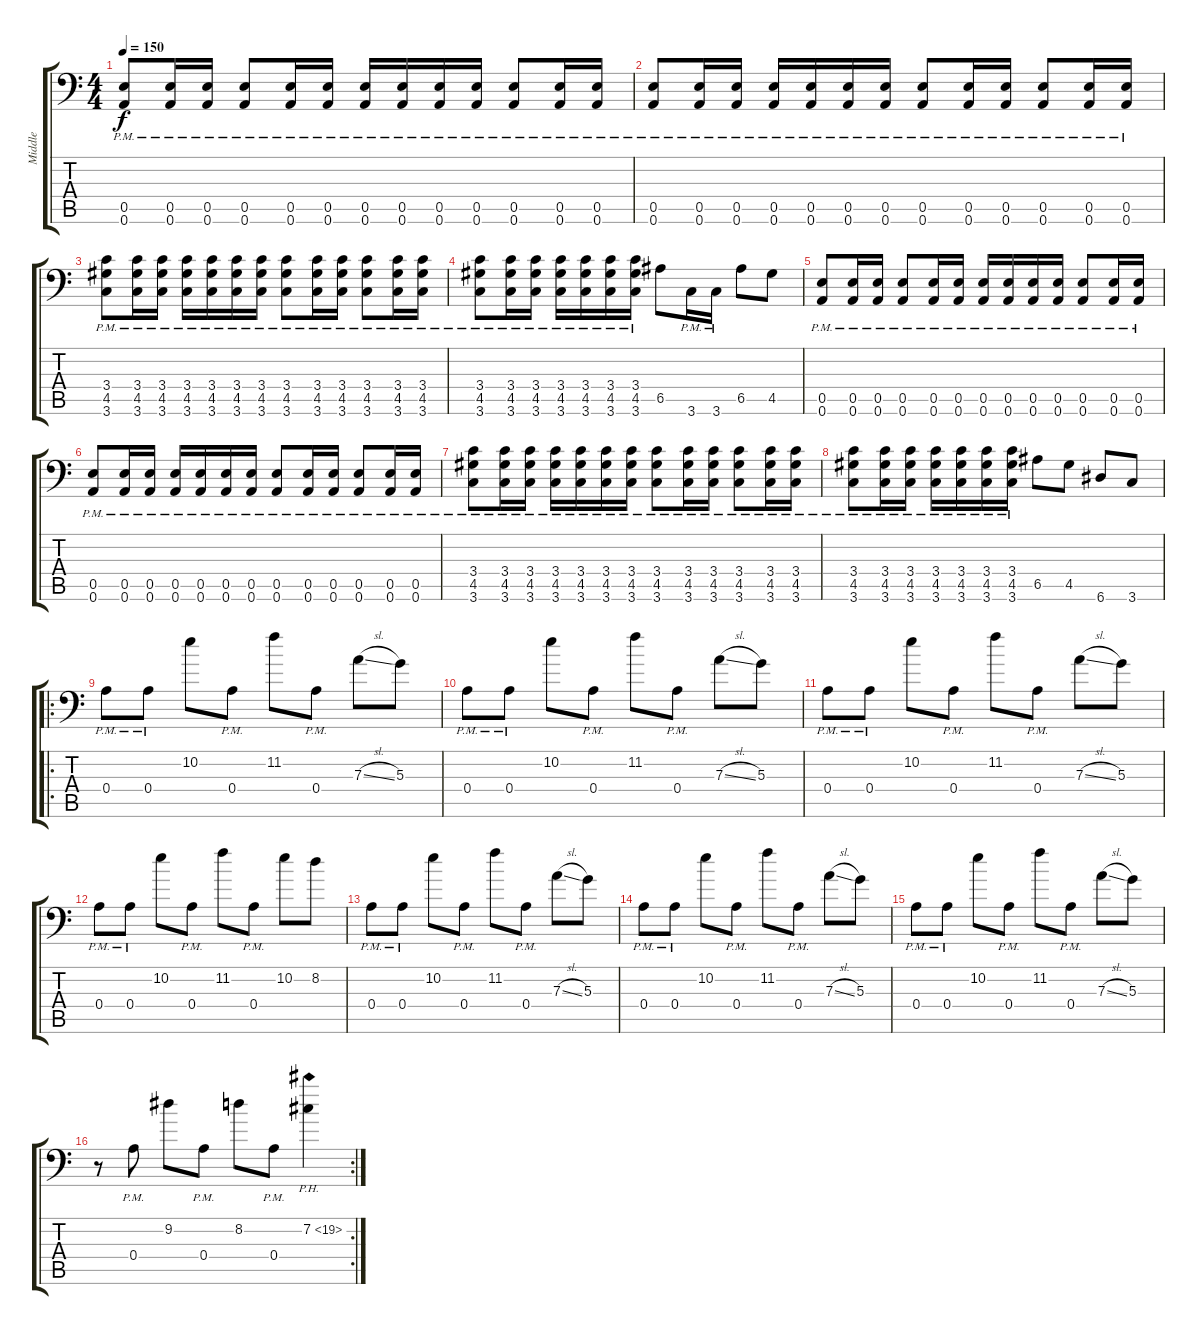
\track ("Middle" "Middle") {instrument distortionguitar}
\staff {score tabs}
\tuning (B3 Gb3 D3 A2 E2 A1) {hide}
\ts (4 4)
\tempo 150
\clef f4
\ks c
(0.5{pm} 0.6{pm}).8{dy f} (0.5{pm} 0.6{pm}).16 (0.5{pm} 0.6{pm}).16 (0.5{pm} 0.6{pm}).8 (0.5{pm} 0.6{pm}).16 (0.5{pm} 0.6{pm}).16 (0.5{pm} 0.6{pm}).16 (0.5{pm} 0.6{pm}).16 (0.5{pm} 0.6{pm}).16 (0.5{pm} 0.6{pm}).16 (0.5{pm} 0.6{pm}).8 (0.5{pm} 0.6{pm}).16 (0.5{pm} 0.6{pm}).16 |
(0.5{pm} 0.6{pm}).8 (0.5{pm} 0.6{pm}).16 (0.5{pm} 0.6{pm}).16 (0.5{pm} 0.6{pm}).16 (0.5{pm} 0.6{pm}).16 (0.5{pm} 0.6{pm}).16 (0.5{pm} 0.6{pm}).16 (0.5{pm} 0.6{pm}).8 (0.5{pm} 0.6{pm}).16 (0.5{pm} 0.6{pm}).16 (0.5{pm} 0.6{pm}).8 (0.5{pm} 0.6{pm}).16 (0.5{pm} 0.6{pm}).16 |
(3.4{pm} 4.5{pm} 3.6).8 (3.4{pm} 4.5{pm} 3.6).16 (3.4{pm} 4.5{pm} 3.6).16 (3.4{pm} 4.5{pm} 3.6).16 (3.4{pm} 4.5{pm} 3.6).16 (3.4{pm} 4.5{pm} 3.6).16 (3.4{pm} 4.5{pm} 3.6).16 (3.4{pm} 4.5{pm} 3.6).8 (3.4{pm} 4.5{pm} 3.6).16 (3.4{pm} 4.5{pm} 3.6).16 (3.4{pm} 4.5{pm} 3.6).8 (3.4{pm} 4.5{pm} 3.6).16 (3.4{pm} 4.5{pm} 3.6).16 |
(3.4{pm} 4.5{pm} 3.6).8 (3.4{pm} 4.5{pm} 3.6).16 (3.4{pm} 4.5{pm} 3.6).16 (3.4{pm} 4.5{pm} 3.6).16 (3.4{pm} 4.5{pm} 3.6).16 (3.4{pm} 4.5{pm} 3.6).16 (3.4{pm} 4.5{pm} 3.6).16 6.5.8 3.6{pm}.16 3.6{pm}.16 6.5.8 4.5.8 |
(0.5{pm} 0.6{pm}).8 (0.5{pm} 0.6{pm}).16 (0.5{pm} 0.6{pm}).16 (0.5{pm} 0.6{pm}).8 (0.5{pm} 0.6{pm}).16 (0.5{pm} 0.6{pm}).16 (0.5{pm} 0.6{pm}).16 (0.5{pm} 0.6{pm}).16 (0.5{pm} 0.6{pm}).16 (0.5{pm} 0.6{pm}).16 (0.5{pm} 0.6{pm}).8 (0.5{pm} 0.6{pm}).16 (0.5{pm} 0.6{pm}).16 |
(0.5{pm} 0.6{pm}).8 (0.5{pm} 0.6{pm}).16 (0.5{pm} 0.6{pm}).16 (0.5{pm} 0.6{pm}).16 (0.5{pm} 0.6{pm}).16 (0.5{pm} 0.6{pm}).16 (0.5{pm} 0.6{pm}).16 (0.5{pm} 0.6{pm}).8 (0.5{pm} 0.6{pm}).16 (0.5{pm} 0.6{pm}).16 (0.5{pm} 0.6{pm}).8 (0.5{pm} 0.6{pm}).16 (0.5{pm} 0.6{pm}).16 |
(3.4{pm} 4.5{pm} 3.6).8 (3.4{pm} 4.5{pm} 3.6).16 (3.4{pm} 4.5{pm} 3.6).16 (3.4{pm} 4.5{pm} 3.6).16 (3.4{pm} 4.5{pm} 3.6).16 (3.4{pm} 4.5{pm} 3.6).16 (3.4{pm} 4.5{pm} 3.6).16 (3.4{pm} 4.5{pm} 3.6).8 (3.4{pm} 4.5{pm} 3.6).16 (3.4{pm} 4.5{pm} 3.6).16 (3.4{pm} 4.5{pm} 3.6).8 (3.4{pm} 4.5{pm} 3.6).16 (3.4{pm} 4.5{pm} 3.6).16 |
(3.4{pm} 4.5{pm} 3.6).8 (3.4{pm} 4.5{pm} 3.6).16 (3.4{pm} 4.5{pm} 3.6).16 (3.4{pm} 4.5{pm} 3.6).16 (3.4{pm} 4.5{pm} 3.6).16 (3.4{pm} 4.5{pm} 3.6).16 (3.4{pm} 4.5{pm} 3.6).16 6.5.8 4.5.8 6.6.8 3.6.8 |
\ro
0.4{pm}.8 0.4{pm}.8 10.2.8 0.4{pm}.8 11.2.8 0.4{pm}.8 7.3{sl}.8 5.3.8 |
0.4{pm}.8 0.4{pm}.8 10.2.8 0.4{pm}.8 11.2.8 0.4{pm}.8 7.3{sl}.8 5.3.8 |
0.4{pm}.8 0.4{pm}.8 10.2.8 0.4{pm}.8 11.2.8 0.4{pm}.8 7.3{sl}.8 5.3.8 |
0.4{pm}.8 0.4{pm}.8 10.2.8 0.4{pm}.8 11.2.8 0.4{pm}.8 10.2.8 8.2.8 |
0.4{pm}.8 0.4{pm}.8 10.2.8 0.4{pm}.8 11.2.8 0.4{pm}.8 7.3{sl}.8 5.3.8 |
0.4{pm}.8 0.4{pm}.8 10.2.8 0.4{pm}.8 11.2.8 0.4{pm}.8 7.3{sl}.8 5.3.8 |
0.4{pm}.8 0.4{pm}.8 10.2.8 0.4{pm}.8 11.2.8 0.4{pm}.8 7.3{sl}.8 5.3.8 |
\rc 2
r.8 0.4{pm}.8 9.2.8 0.4{pm}.8 8.2.8 0.4{pm}.8 7.2{ph 12}.4
